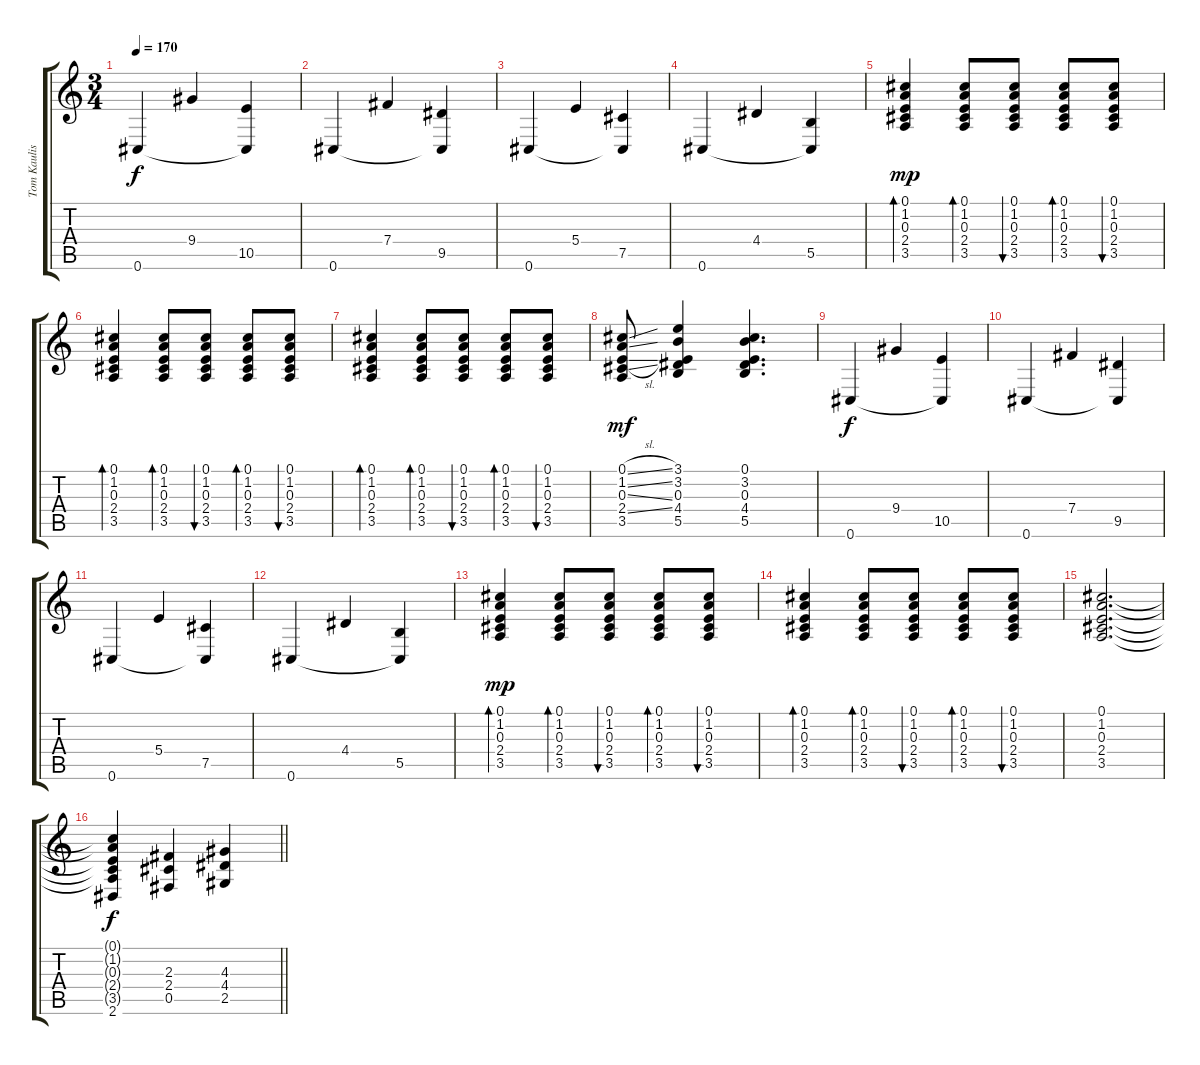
\track ("Tom Kaulist [ guitare ]" "Tom Kaulis") {instrument electricguitarclean}
\staff {score tabs}
\tuning (Db4 Ab3 E3 B2 Gb2 Db2) {hide}
\ts (3 4)
\tempo 170
\clef g2
\ks c
0.6.4{dy f} 9.4.4 (10.5 0.6{t}).4 |
0.6.4 7.4.4 (9.5 0.6{t}).4 |
0.6.4 5.4.4 (7.5 0.6{t}).4 |
0.6.4 4.4.4 (5.5 0.6{t}).4 |
(0.1 1.2 0.3 2.4 3.5).4{bd 60 dy mp} (0.1 1.2 0.3 2.4 3.5).8{bd 60} (0.1 1.2 0.3 2.4 3.5).8{bu 60} (0.1 1.2 0.3 2.4 3.5).8{bd 60} (0.1 1.2 0.3 2.4 3.5).8{bu 60} |
(0.1 1.2 0.3 2.4 3.5).4{bd 60} (0.1 1.2 0.3 2.4 3.5).8{bd 60} (0.1 1.2 0.3 2.4 3.5).8{bu 60} (0.1 1.2 0.3 2.4 3.5).8{bd 60} (0.1 1.2 0.3 2.4 3.5).8{bu 60} |
(0.1 1.2 0.3 2.4 3.5).4{bd 60} (0.1 1.2 0.3 2.4 3.5).8{bd 60} (0.1 1.2 0.3 2.4 3.5).8{bu 60} (0.1 1.2 0.3 2.4 3.5).8{bd 60} (0.1 1.2 0.3 2.4 3.5).8{bu 60} |
(0.1{sl} 1.2{sl} 0.3{sl} 2.4{sl} 3.5).8{dy mf} (3.1 3.2 0.3 4.4 5.5).4 (0.1 3.2 0.3 4.4 5.5).4{d} |
0.6.4{dy f} 9.4.4 (10.5 0.6{t}).4 |
0.6.4 7.4.4 (9.5 0.6{t}).4 |
0.6.4 5.4.4 (7.5 0.6{t}).4 |
0.6.4 4.4.4 (5.5 0.6{t}).4 |
(0.1 1.2 0.3 2.4 3.5).4{bd 60 dy mp} (0.1 1.2 0.3 2.4 3.5).8{bd 60} (0.1 1.2 0.3 2.4 3.5).8{bu 60} (0.1 1.2 0.3 2.4 3.5).8{bd 60} (0.1 1.2 0.3 2.4 3.5).8{bu 60} |
(0.1 1.2 0.3 2.4 3.5).4{bd 60} (0.1 1.2 0.3 2.4 3.5).8{bd 60} (0.1 1.2 0.3 2.4 3.5).8{bu 60} (0.1 1.2 0.3 2.4 3.5).8{bd 60} (0.1 1.2 0.3 2.4 3.5).8{bu 60} |
(0.1 1.2 0.3 2.4 3.5).2{d} |
\barLineRight lightlight
(0.1{t} 1.2{t} 0.3{t} 2.4{t} 3.5{t} 2.6).4{dy f} (2.3 2.4 0.5).4{volume 16 instrument distortionguitar} (4.3 4.4 2.5).4
